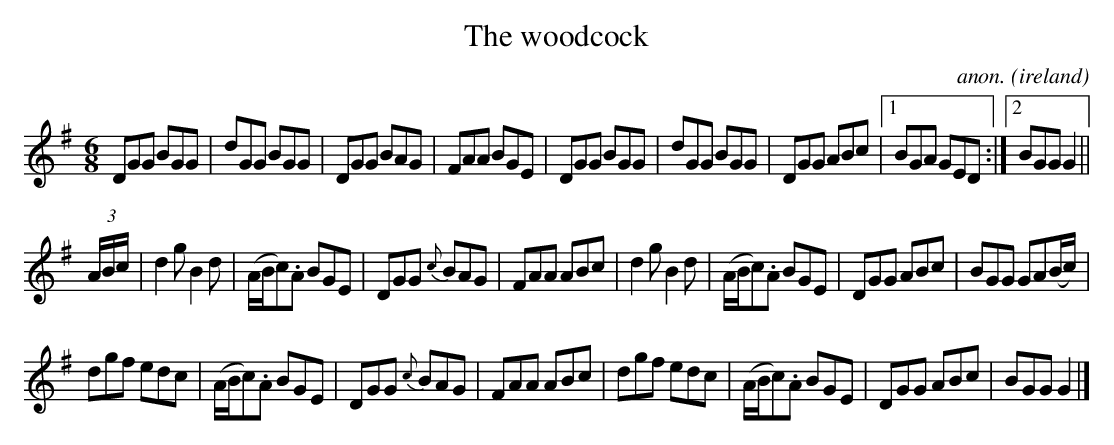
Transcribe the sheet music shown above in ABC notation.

X:1
T:The woodcock
O:ireland
C:anon.
M:6/8
L:1/8
K:G
DGG BGG|dGG BGG|DGG BAG|FAA BGE|DGG BGG|dGG BGG|DGG ABc|[1 BGA GED:|[2 BGG G2||
(3A/B/c/|d2g B2d|(A/B/c).A BGE|DGG {c}BAG|FAA ABc|d2g B2d|(A/B/c).A BGE|DGG ABc|BGG GA(B/c/)|
dgf edc|(A/B/c).A BGE|DGG {c}BAG|FAA ABc|dgf edc|(A/B/c).A BGE|DGG ABc|BGG G2|]
